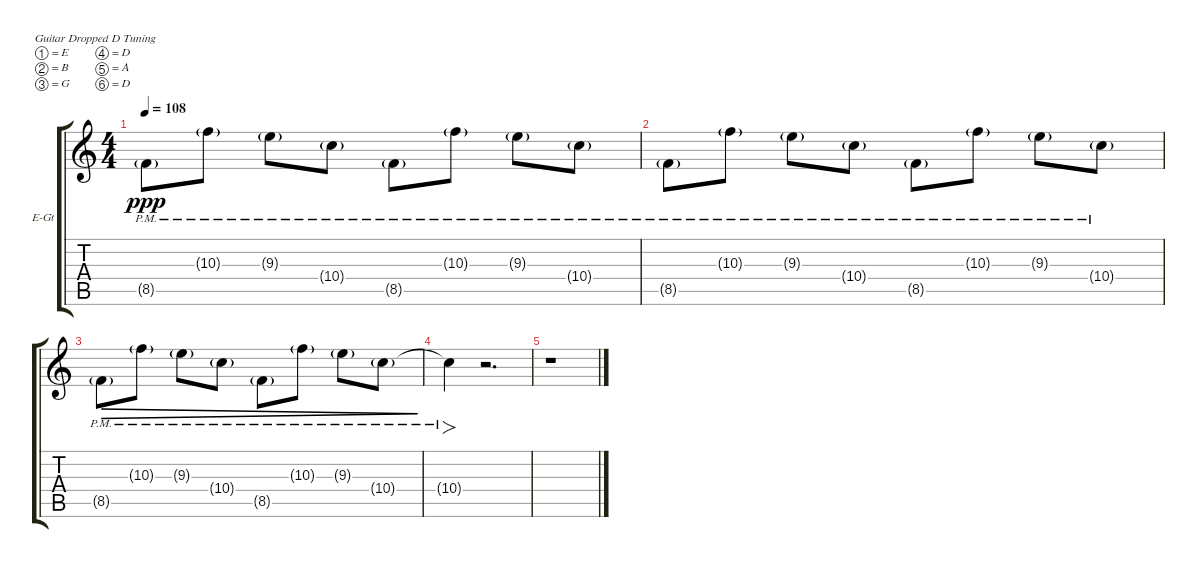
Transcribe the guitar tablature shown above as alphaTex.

\defaultSystemsLayout 4
\bracketExtendMode groupsimilarinstruments
\firstSystemTrackNameOrientation horizontal
\otherSystemsTrackNameOrientation horizontal
\track ("E. Guitar 2 (Ext. Flanger Effect)" "E-Gt") {instrument distortionguitar}
\staff {score tabs}
\tuning (E4 B3 G3 D3 A2 D2)
\ts (4 4)
\tempo 108
\clef g2
\scale
0.333333
\ks c
8.5{g pm}.8{dy ppp} 10.3{g pm}.8 9.3{g pm}.8 10.4{g pm}.8 8.5{g pm}.8 10.3{g pm}.8 9.3{g pm}.8 10.4{g pm}.8 |
\scale
0.333333 8.5{g pm}.8 10.3{g pm}.8 9.3{g pm}.8 10.4{g pm}.8 8.5{g pm}.8 10.3{g pm}.8 9.3{g pm}.8 10.4{g pm}.8 |
\scale
0.333333 8.5{g pm}.8{dec} 10.3{g pm}.8{dec} 9.3{g pm}.8{dec} 10.4{g pm}.8{dec} 8.5{g pm}.8{dec} 10.3{g pm}.8{dec} 9.3{g pm}.8{dec} 10.4{g pm}.8{dec} |
10.4{pm t}.4{fo} r.2{d} |
r.1
